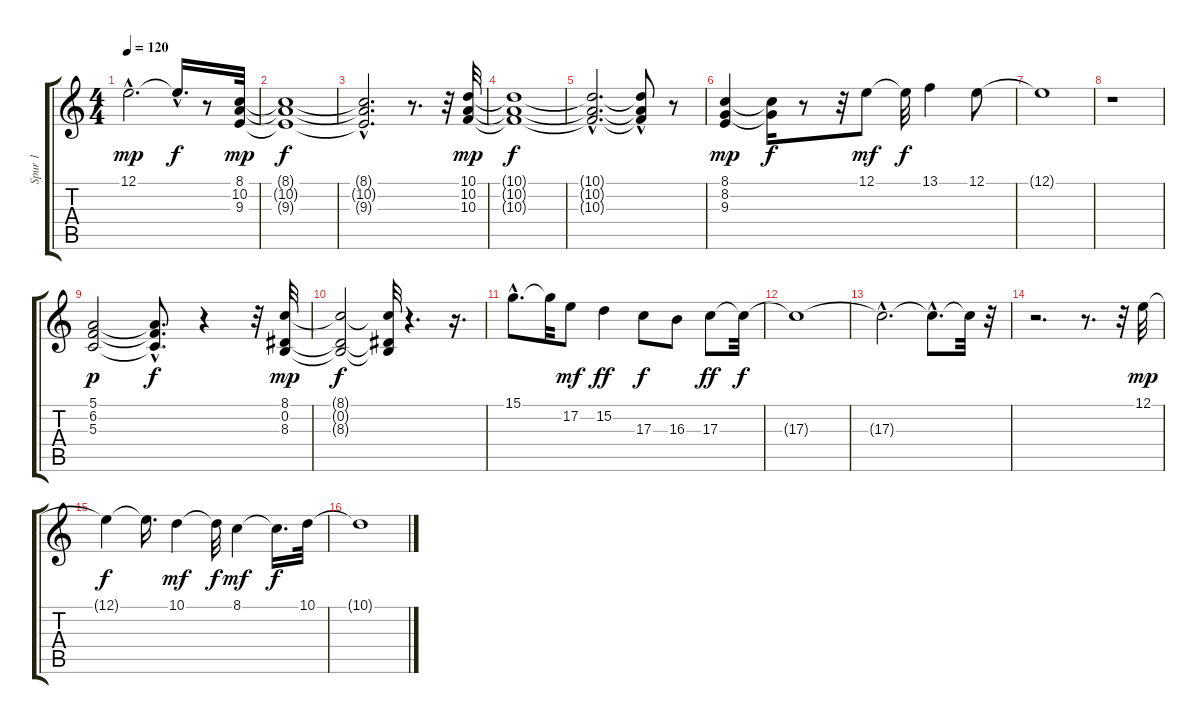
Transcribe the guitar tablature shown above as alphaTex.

\track ("Spur 1" "Spur 1") {instrument flute}
\staff {score tabs}
\tuning (E4 B3 G3 D3 A2 E2) {hide}
\ts (4 4)
\tempo 120
\clef g2
\ks c
12.1{hac}.2{d dy mp} 12.1{hac t}.16{d dy f} r.8 (8.1 10.2 9.3).32{dy mp} |
(8.1{t} 10.2{t} 9.3{t}).1{dy f} |
(8.1{hac t} 10.2{hac t} 9.3{hac t}).2{d} r.8{d} r.32 (10.1 10.2 10.3).32{dy mp} |
(10.1{t} 10.2{t} 10.3{t}).1{dy f} |
(10.1{hac t} 10.2{hac t} 10.3{hac t}).2{d} (10.1{t} 10.2{t} 10.3{hac t}).8 r.8 |
(8.1 8.2 9.3).4{dy mp} (8.1{t} 8.2{t}).16{dy f} r.8 r.32 12.1.8{dy mf} 12.1{t}.32{dy f} 13.1.4 12.1.8 |
12.1{t}.1 |
r.1 |
(5.1 6.2 5.3).2{dy p} (5.1{hac t} 6.2{hac t} 5.3{hac t}).8{d dy f} r.4 r.32 (8.1 0.2 8.3).32{dy mp} |
(8.1{t} 0.2{t} 8.3{t}).2{dy f} (8.1{t} 0.2{t} 8.3{t}).32 r.4{d} r.16{d} |
15.1{hac}.8{d} 15.1{t}.32 17.2.8{dy mf} 15.2.4{dy ff} 17.3.8{dy f} 16.3.8 17.3.8{dy ff} 17.3{t}.32{dy f} |
17.3{t}.1 |
17.3{hac t}.2{d} 17.3{hac t}.8{d} 17.3{t}.32 r.32 |
r.2{d} r.8{d} r.32 12.1.32{dy mp} |
12.1{t}.4{dy f} 12.1{t}.16{d} 10.1.4{dy mf} 10.1{t}.32{dy f} 8.1.4{dy mf} 8.1{t}.16{d dy f} 10.1.32 |
10.1{t}.1
